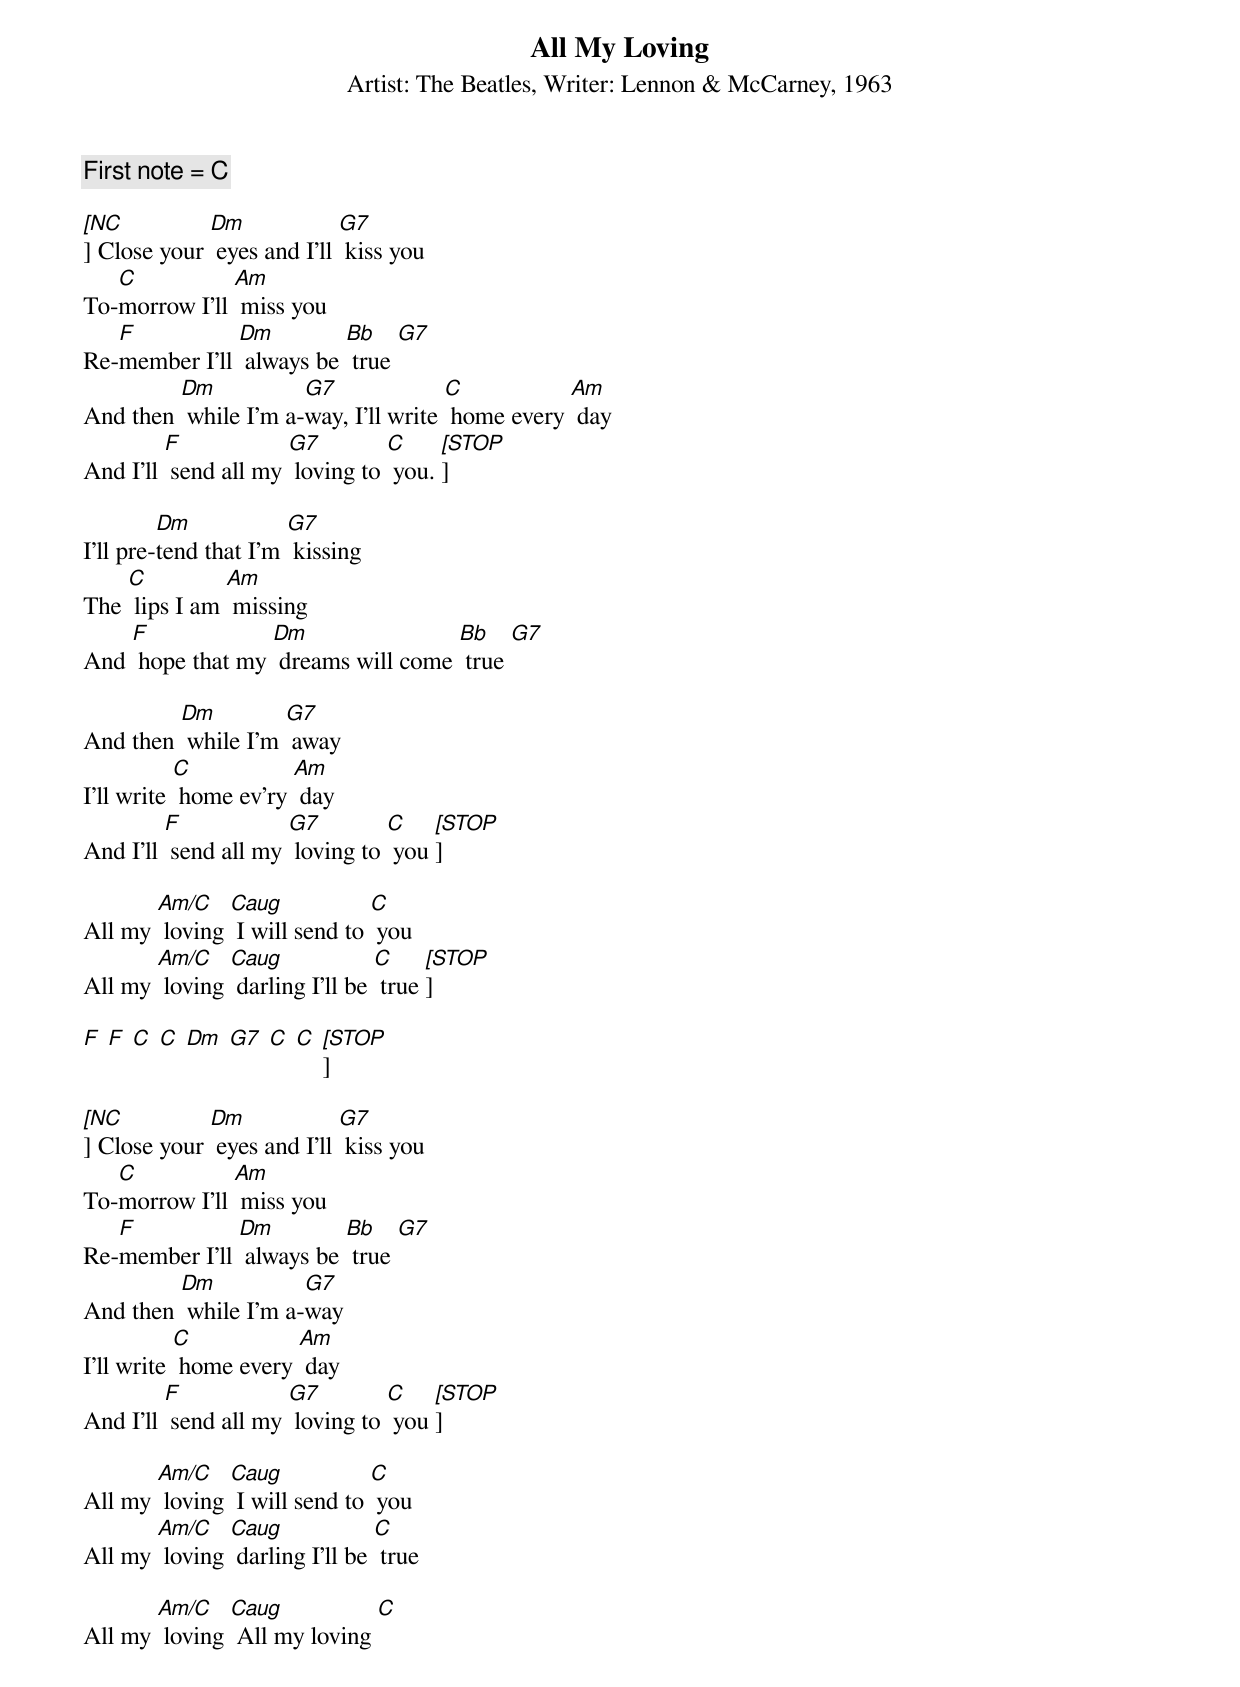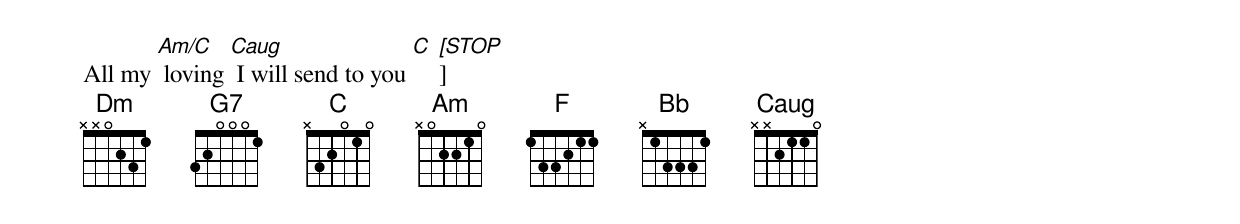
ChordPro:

{title: All My Loving}
{subtitle: Artist: The Beatles, Writer: Lennon & McCarney, 1963}

{comment First note = C }

[*[NC]] Close your [Dm] eyes and I'll [G7] kiss you
To-[C]morrow I'll [Am] miss you
Re-[F]member I'll [Dm] always be [Bb] true [G7]
And then [Dm] while I'm a-[G7]way, I'll write [C] home every [Am] day
And I'll [F] send all my [G7] loving to [C] you. [*[STOP]]

I'll pre-[Dm]tend that I'm [G7] kissing
The [C] lips I am [Am] missing
And [F] hope that my [Dm] dreams will come [Bb] true [G7]

And then [Dm] while I'm [G7] away
I'll write [C] home ev'ry [Am] day
And I'll [F] send all my [G7] loving to [C] you [*[STOP]]

All my [Am/C] loving [Caug] I will send to [C] you
All my [Am/C] loving [Caug] darling I'll be [C] true [*[STOP]]

[F] [F] [C] [C] [Dm] [G7] [C] [C] [*[STOP]]

[*[NC]] Close your [Dm] eyes and I'll [G7] kiss you
To-[C]morrow I'll [Am] miss you
Re-[F]member I'll [Dm] always be [Bb] true [G7]
And then [Dm] while I'm a-[G7]way
I'll write [C] home every [Am] day
And I'll [F] send all my [G7] loving to [C] you [*[STOP]]

All my [Am/C] loving [Caug] I will send to [C] you
All my [Am/C] loving [Caug] darling I'll be [C] true

All my [Am/C] loving [Caug] All my loving [C]
All my [Am/C] loving [Caug] I will send to you [C] [*[STOP]]
